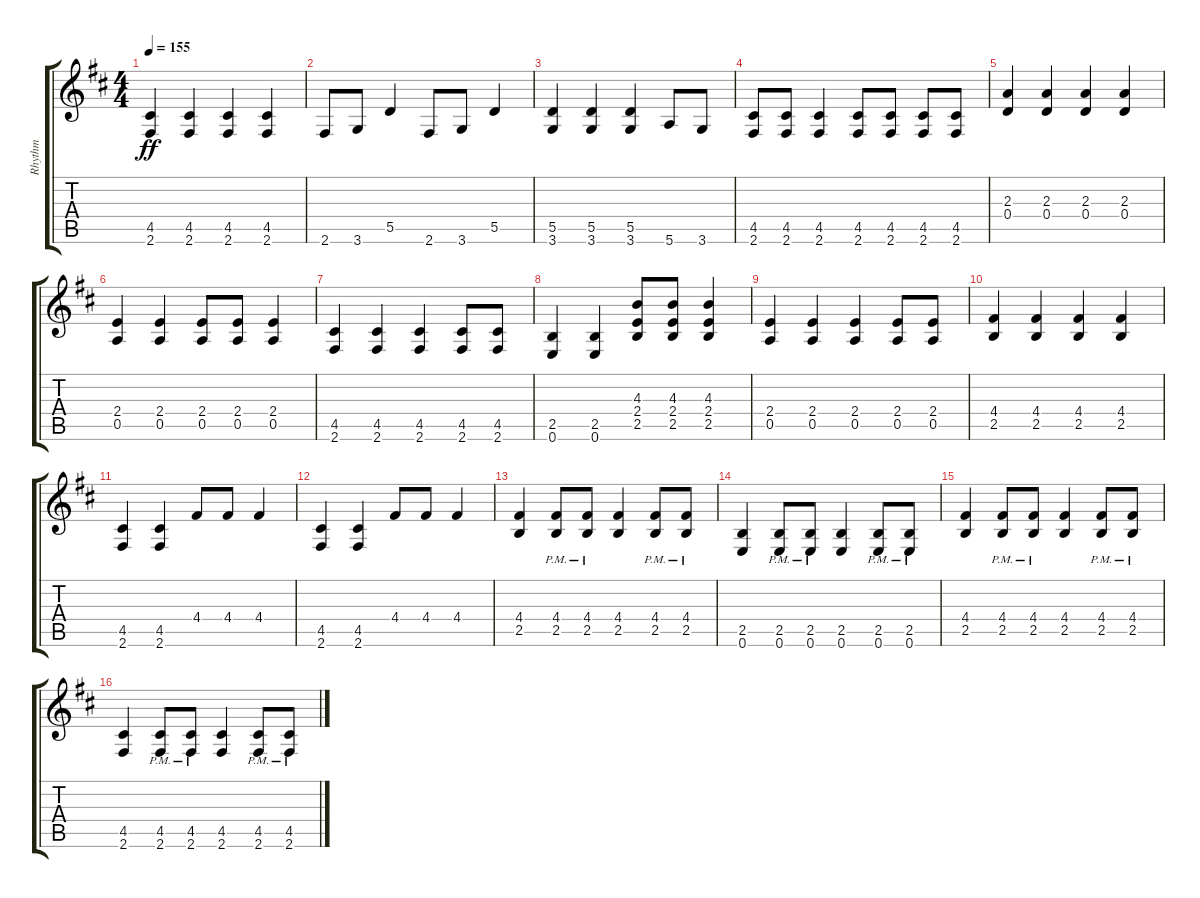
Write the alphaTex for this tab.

\track ("Rhythm" "Rhythm") {instrument distortionguitar}
\staff {score tabs}
\tuning (E4 B3 G3 D3 A2 E2) {hide}
\ts (4 4)
\tempo 155
\clef g2
\ks d
(4.5 2.6).4{dy ff} (4.5 2.6).4 (4.5 2.6).4 (4.5 2.6).4 |
2.6.8 3.6.8 5.5.4 2.6.8 3.6.8 5.5.4 |
(5.5 3.6).4 (5.5 3.6).4 (5.5 3.6).4 5.6.8 3.6.8 |
(4.5 2.6).8 (4.5 2.6).8 (4.5 2.6).4 (4.5 2.6).8 (4.5 2.6).8 (4.5 2.6).8 (4.5 2.6).8 |
(2.3 0.4).4 (2.3 0.4).4 (2.3 0.4).4 (2.3 0.4).4 |
(2.4 0.5).4 (2.4 0.5).4 (2.4 0.5).8 (2.4 0.5).8 (2.4 0.5).4 |
(4.5 2.6).4 (4.5 2.6).4 (4.5 2.6).4 (4.5 2.6).8 (4.5 2.6).8 |
(2.5 0.6).4 (2.5 0.6).4 (4.3 2.4 2.5).8 (4.3 2.4 2.5).8 (4.3 2.4 2.5).4 |
(2.4 0.5).4 (2.4 0.5).4 (2.4 0.5).4 (2.4 0.5).8 (2.4 0.5).8 |
(4.4 2.5).4 (4.4 2.5).4 (4.4 2.5).4 (4.4 2.5).4 |
(4.5 2.6).4 (4.5 2.6).4 4.4.8 4.4.8 4.4.4 |
(4.5 2.6).4 (4.5 2.6).4 4.4.8 4.4.8 4.4.4 |
(4.4 2.5).4 (4.4{pm} 2.5{pm}).8 (4.4{pm} 2.5{pm}).8 (4.4 2.5).4 (4.4{pm} 2.5{pm}).8 (4.4{pm} 2.5{pm}).8 |
(2.5 0.6).4 (2.5{pm} 0.6{pm}).8 (2.5{pm} 0.6{pm}).8 (2.5 0.6).4 (2.5{pm} 0.6{pm}).8 (2.5{pm} 0.6{pm}).8 |
(4.4 2.5).4 (4.4{pm} 2.5{pm}).8 (4.4{pm} 2.5{pm}).8 (4.4 2.5).4 (4.4{pm} 2.5{pm}).8 (4.4{pm} 2.5{pm}).8 |
(4.5 2.6).4 (4.5{pm} 2.6{pm}).8 (4.5{pm} 2.6{pm}).8 (4.5 2.6).4 (4.5{pm} 2.6{pm}).8 (4.5{pm} 2.6{pm}).8
